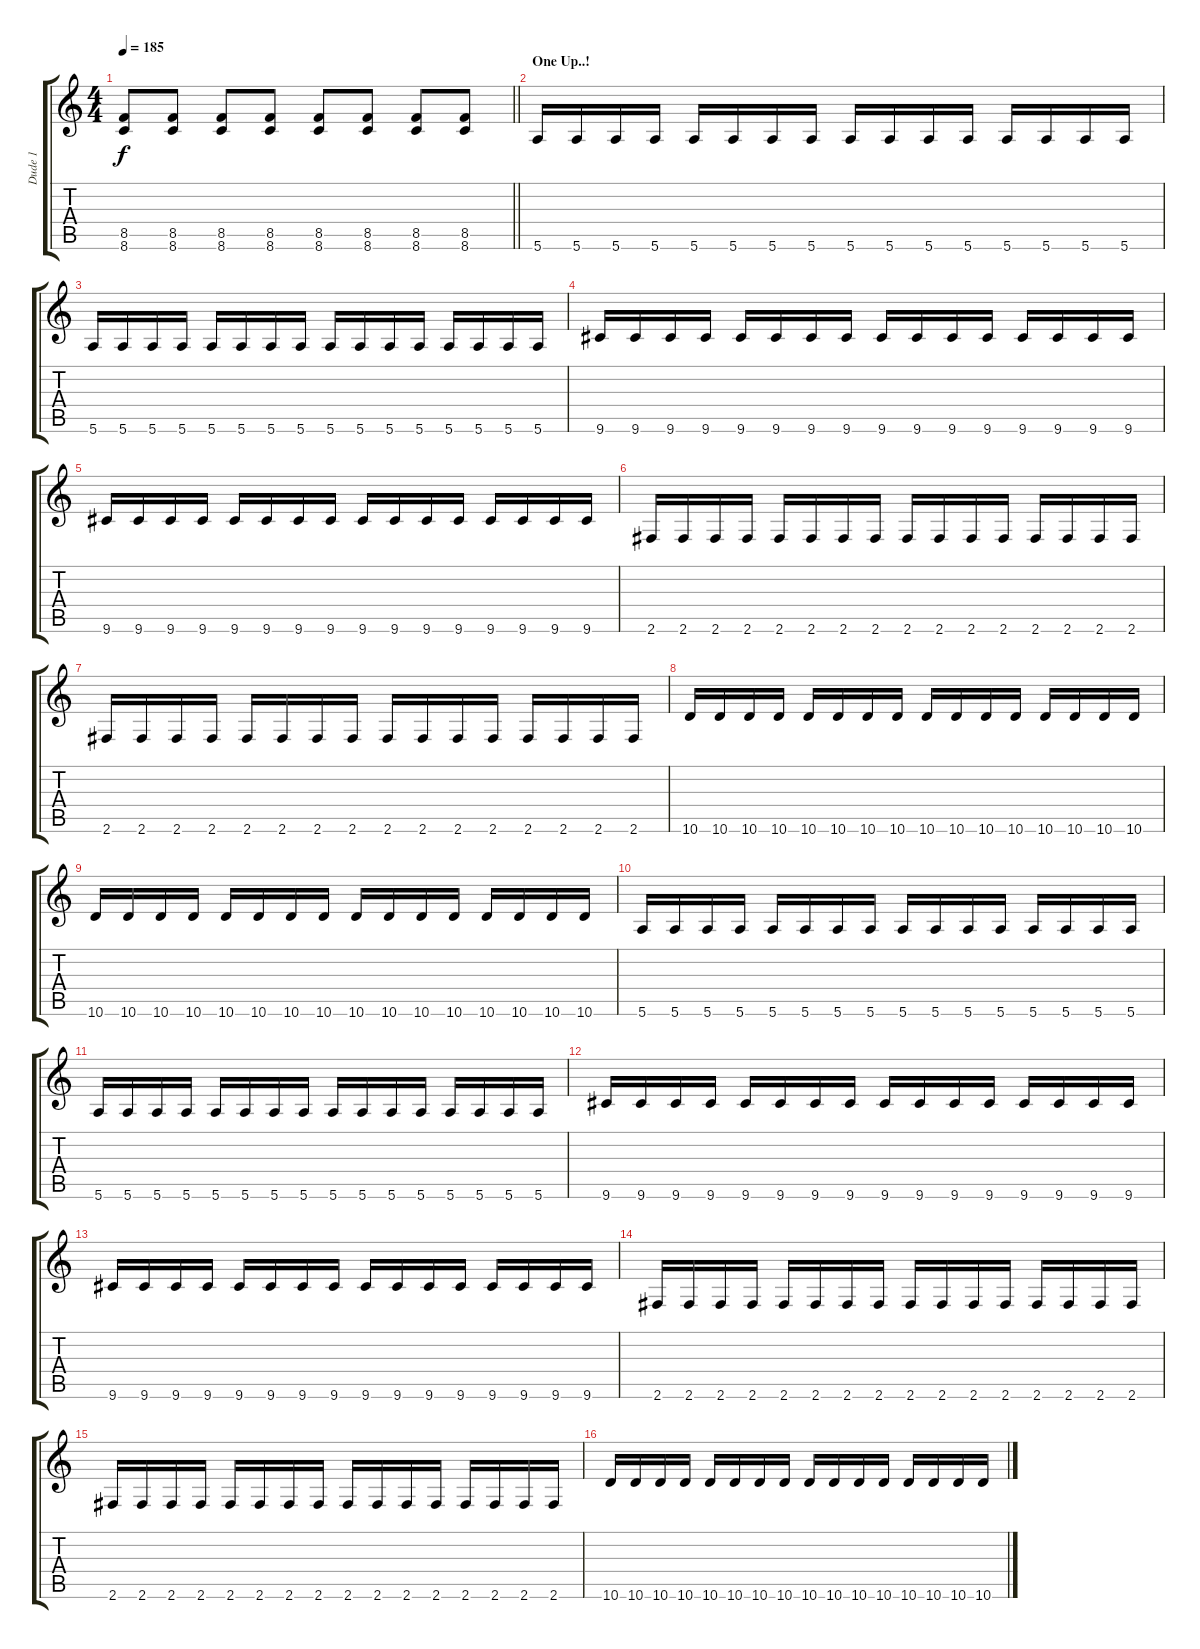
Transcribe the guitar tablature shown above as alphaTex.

\track ("Dude 1" "Dude 1") {instrument distortionguitar}
\staff {score tabs}
\tuning (E4 B3 G3 D3 A2 E2) {hide}
\ts (4 4)
\tempo 185
\clef g2
\barLineRight lightlight
\ks c
(8.5 8.6).8{dy f} (8.5 8.6).8 (8.5 8.6).8 (8.5 8.6).8 (8.5 8.6).8 (8.5 8.6).8 (8.5 8.6).8 (8.5 8.6).8 |
\section ("" "One Up..!")
5.6.16 5.6.16 5.6.16 5.6.16 5.6.16 5.6.16 5.6.16 5.6.16 5.6.16 5.6.16 5.6.16 5.6.16 5.6.16 5.6.16 5.6.16 5.6.16 |
5.6.16 5.6.16 5.6.16 5.6.16 5.6.16 5.6.16 5.6.16 5.6.16 5.6.16 5.6.16 5.6.16 5.6.16 5.6.16 5.6.16 5.6.16 5.6.16 |
9.6.16 9.6.16 9.6.16 9.6.16 9.6.16 9.6.16 9.6.16 9.6.16 9.6.16 9.6.16 9.6.16 9.6.16 9.6.16 9.6.16 9.6.16 9.6.16 |
9.6.16 9.6.16 9.6.16 9.6.16 9.6.16 9.6.16 9.6.16 9.6.16 9.6.16 9.6.16 9.6.16 9.6.16 9.6.16 9.6.16 9.6.16 9.6.16 |
2.6.16 2.6.16 2.6.16 2.6.16 2.6.16 2.6.16 2.6.16 2.6.16 2.6.16 2.6.16 2.6.16 2.6.16 2.6.16 2.6.16 2.6.16 2.6.16 |
2.6.16 2.6.16 2.6.16 2.6.16 2.6.16 2.6.16 2.6.16 2.6.16 2.6.16 2.6.16 2.6.16 2.6.16 2.6.16 2.6.16 2.6.16 2.6.16 |
10.6.16 10.6.16 10.6.16 10.6.16 10.6.16 10.6.16 10.6.16 10.6.16 10.6.16 10.6.16 10.6.16 10.6.16 10.6.16 10.6.16 10.6.16 10.6.16 |
10.6.16 10.6.16 10.6.16 10.6.16 10.6.16 10.6.16 10.6.16 10.6.16 10.6.16 10.6.16 10.6.16 10.6.16 10.6.16 10.6.16 10.6.16 10.6.16 |
5.6.16 5.6.16 5.6.16 5.6.16 5.6.16 5.6.16 5.6.16 5.6.16 5.6.16 5.6.16 5.6.16 5.6.16 5.6.16 5.6.16 5.6.16 5.6.16 |
5.6.16 5.6.16 5.6.16 5.6.16 5.6.16 5.6.16 5.6.16 5.6.16 5.6.16 5.6.16 5.6.16 5.6.16 5.6.16 5.6.16 5.6.16 5.6.16 |
9.6.16 9.6.16 9.6.16 9.6.16 9.6.16 9.6.16 9.6.16 9.6.16 9.6.16 9.6.16 9.6.16 9.6.16 9.6.16 9.6.16 9.6.16 9.6.16 |
9.6.16 9.6.16 9.6.16 9.6.16 9.6.16 9.6.16 9.6.16 9.6.16 9.6.16 9.6.16 9.6.16 9.6.16 9.6.16 9.6.16 9.6.16 9.6.16 |
2.6.16 2.6.16 2.6.16 2.6.16 2.6.16 2.6.16 2.6.16 2.6.16 2.6.16 2.6.16 2.6.16 2.6.16 2.6.16 2.6.16 2.6.16 2.6.16 |
2.6.16 2.6.16 2.6.16 2.6.16 2.6.16 2.6.16 2.6.16 2.6.16 2.6.16 2.6.16 2.6.16 2.6.16 2.6.16 2.6.16 2.6.16 2.6.16 |
10.6.16 10.6.16 10.6.16 10.6.16 10.6.16 10.6.16 10.6.16 10.6.16 10.6.16 10.6.16 10.6.16 10.6.16 10.6.16 10.6.16 10.6.16 10.6.16
